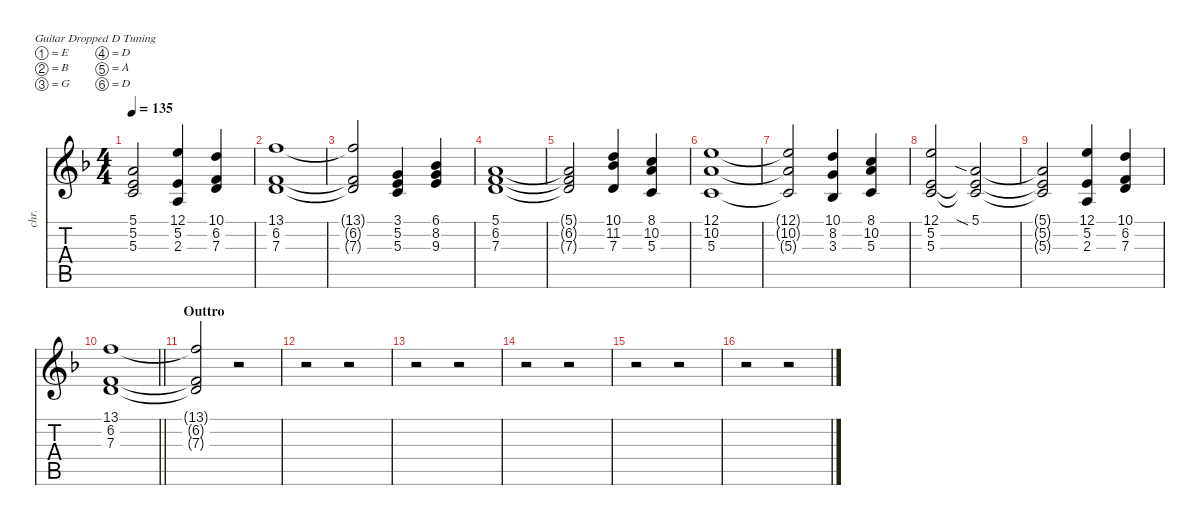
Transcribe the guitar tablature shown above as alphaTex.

\defaultSystemsLayout 4
\hideDynamics
\bracketExtendMode nobrackets
\otherSystemsTrackNameOrientation horizontal
\track ("Choir" "chr.") {instrument choiraahs}
\staff {score tabs}
\tuning (E4 B3 G3 D3 A2 D2)
\ts (4 4)
\tempo 135
\clef g2
\ks dminor
(5.1{t acc forcenatural} 5.2{t acc forcenatural} 5.3{t acc forcenatural}).2{dy f} (12.1{acc forcenatural} 5.2{acc forcenatural} 2.3{acc forcenatural}).4 (10.1{acc forcenatural} 6.2{acc forcenatural} 7.3{acc forcenatural}).4 |
(13.1{acc forcenatural} 6.2{acc forcenatural} 7.3{acc forcenatural}).1 |
(13.1{t acc forcenatural} 6.2{t acc forcenatural} 7.3{t acc forcenatural}).2 (3.1{acc forcenatural} 5.2{acc forcenatural} 5.3{acc forcenatural}).4 (6.1{acc b} 8.2{acc forcenatural} 9.3{acc forcenatural}).4 |
(5.1{acc forcenatural} 6.2{acc forcenatural} 7.3{acc forcenatural}).1 |
(5.1{t acc forcenatural} 6.2{t acc forcenatural} 7.3{t acc forcenatural}).2 (10.1{acc forcenatural} 11.2{acc b} 7.3{acc forcenatural}).4 (8.1{acc forcenatural} 10.2{acc forcenatural} 5.3{acc forcenatural}).4 |
(12.1{acc forcenatural} 10.2{acc forcenatural} 5.3{acc forcenatural}).1 |
(12.1{t acc forcenatural} 10.2{t acc forcenatural} 5.3{t acc forcenatural}).2 (10.1{acc forcenatural} 8.2{acc forcenatural} 3.3{acc b}).4 (8.1{acc forcenatural} 10.2{acc forcenatural} 5.3{acc forcenatural}).4 |
(12.1{acc forcenatural} 5.2{acc forcenatural} 5.3{acc forcenatural}).2 (5.1{sia acc forcenatural} 5.2{t acc forcenatural} 5.3{t acc forcenatural}).2 |
(5.1{t acc forcenatural} 5.2{t acc forcenatural} 5.3{t acc forcenatural}).2 (12.1{acc forcenatural} 5.2{acc forcenatural} 2.3{acc forcenatural}).4 (10.1{acc forcenatural} 6.2{acc forcenatural} 7.3{acc forcenatural}).4 |
\barLineRight lightlight
(13.1{acc forcenatural} 6.2{acc forcenatural} 7.3{acc forcenatural}).1 |
\section ("" "Outtro")
(13.1{t acc forcenatural} 6.2{t acc forcenatural} 7.3{t acc forcenatural}).2 r.2 |
r.2 r.2 |
r.2 r.2 |
r.2 r.2 |
r.2 r.2 |
r.2 r.2
